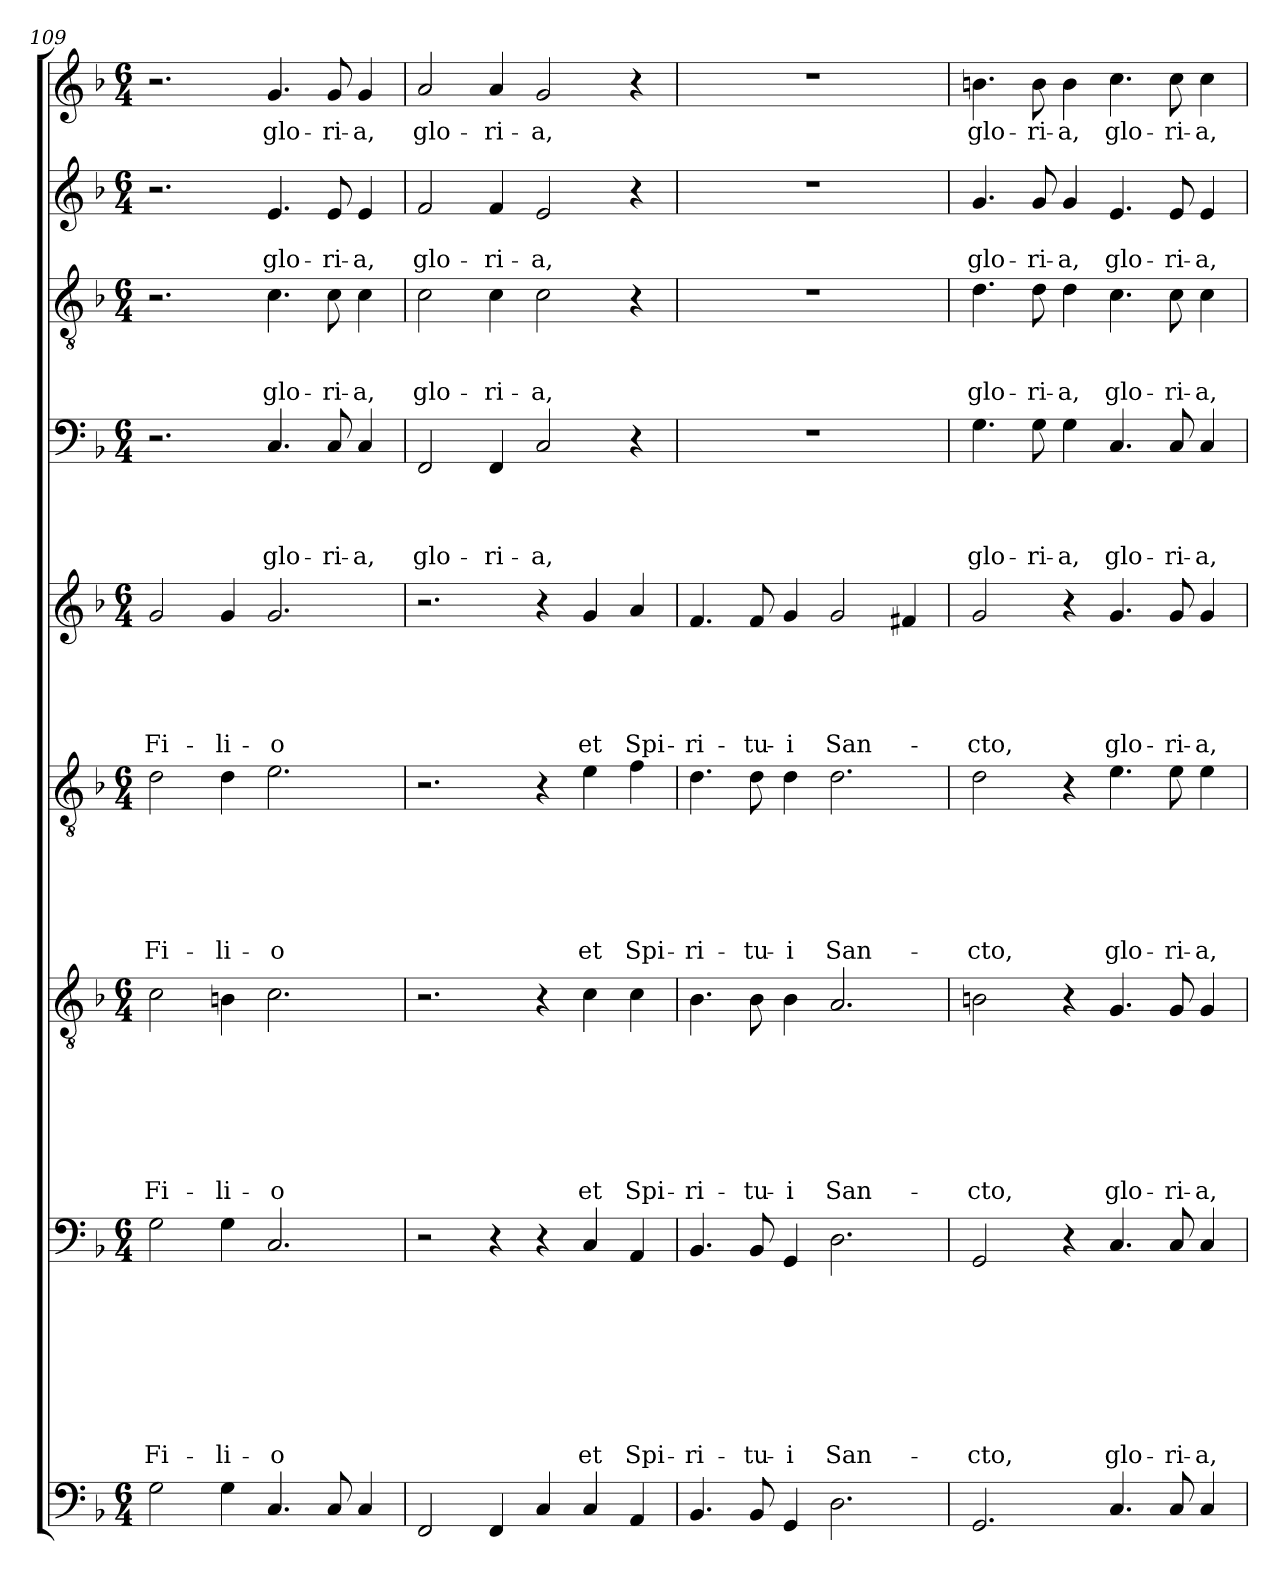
**kern	**kern	**text	**text	**text	**text	**text	**text	**text	**text	**kern	**text	**text	**text	**text	**text	**text	**text	**kern	**text	**text	**text	**text	**text	**text	**kern	**text	**text	**text	**text	**text	**kern	**text	**text	**text	**text	**kern	**text	**text	**text	**kern	**text	**text	**kern	**text
*part9	*part8	*part8	*part8	*part8	*part8	*part8	*part8	*part8	*part8	*part7	*part7	*part7	*part7	*part7	*part7	*part7	*part7	*part6	*part6	*part6	*part6	*part6	*part6	*part6	*part5	*part5	*part5	*part5	*part5	*part5	*part4	*part4	*part4	*part4	*part4	*part3	*part3	*part3	*part3	*part2	*part2	*part2	*part1	*part1
*staff9	*staff8	*staff8	*staff8	*staff8	*staff8	*staff8	*staff8	*staff8	*staff8	*staff7	*staff7	*staff7	*staff7	*staff7	*staff7	*staff7	*staff7	*staff6	*staff6	*staff6	*staff6	*staff6	*staff6	*staff6	*staff5	*staff5	*staff5	*staff5	*staff5	*staff5	*staff4	*staff4	*staff4	*staff4	*staff4	*staff3	*staff3	*staff3	*staff3	*staff2	*staff2	*staff2	*staff1	*staff1
!!LO:LB:g=z
*clefF4	*clefF4	*	*	*	*	*	*	*	*	*clefGv2	*	*	*	*	*	*	*	*clefGv2	*	*	*	*	*	*	*clefG2	*	*	*	*	*	*clefF4	*	*	*	*	*clefGv2	*	*	*	*clefG2	*	*	*clefG2	*
*k[b-]	*k[b-]	*	*	*	*	*	*	*	*	*k[b-]	*	*	*	*	*	*	*	*k[b-]	*	*	*	*	*	*	*k[b-]	*	*	*	*	*	*k[b-]	*	*	*	*	*k[b-]	*	*	*	*k[b-]	*	*	*k[b-]	*
*F:	*F:	*	*	*	*	*	*	*	*	*F:	*	*	*	*	*	*	*	*F:	*	*	*	*	*	*	*F:	*	*	*	*	*	*F:	*	*	*	*	*F:	*	*	*	*F:	*	*	*F:	*
*M6/4	*M6/4	*	*	*	*	*	*	*	*	*M6/4	*	*	*	*	*	*	*	*M6/4	*	*	*	*	*	*	*M6/4	*	*	*	*	*	*M6/4	*	*	*	*	*M6/4	*	*	*	*M6/4	*	*	*M6/4	*
=109	=109	=109	=109	=109	=109	=109	=109	=109	=109	=109	=109	=109	=109	=109	=109	=109	=109	=109	=109	=109	=109	=109	=109	=109	=109	=109	=109	=109	=109	=109	=109	=109	=109	=109	=109	=109	=109	=109	=109	=109	=109	=109	=109	=109
!	!	!	!	!	!	!	!	!	!LO:LY:b	!	!	!	!	!	!	!	!LO:LY:b	!	!	!	!	!	!	!LO:LY:b	!	!	!	!	!	!LO:LY:b	!	!	!	!	!	!	!	!	!	!	!	!	!	!
2G\	2G\	.	.	.	.	.	.	.	Fi-	2c\	.	.	.	.	.	.	Fi-	2d\	.	.	.	.	.	Fi-	2g/	.	.	.	.	Fi-	2.r	.	.	.	.	2.r	.	.	.	2.r	.	.	2.r	.
!	!	!	!	!	!	!	!	!	!LO:LY:b	!	!	!	!	!	!	!	!LO:LY:b	!	!	!	!	!	!	!LO:LY:b	!	!	!	!	!	!LO:LY:b	!	!	!	!	!	!	!	!	!	!	!	!	!	!
4G\	4G\	.	.	.	.	.	.	.	-li-	4Bn\	.	.	.	.	.	.	-li-	4d\	.	.	.	.	.	-li-	4g/	.	.	.	.	-li-	.	.	.	.	.	.	.	.	.	.	.	.	.	.
!	!	!	!	!	!	!	!	!	!LO:LY:b	!	!	!	!	!	!	!	!LO:LY:b	!	!	!	!	!	!	!LO:LY:b	!	!	!	!	!	!LO:LY:b	!	!	!	!	!LO:LY:b	!	!	!	!LO:LY:b	!	!	!LO:LY:b	!	!LO:LY:b
4.C/	2.C/	.	.	.	.	.	.	.	-o	2.c\	.	.	.	.	.	.	-o	2.e\	.	.	.	.	.	-o	2.g/	.	.	.	.	-o	4.C/	.	.	.	glo-	4.c\	.	.	glo-	4.e/	.	glo-	4.g/	glo-
!	!	!	!	!	!	!	!	!	!	!	!	!	!	!	!	!	!	!	!	!	!	!	!	!	!	!	!	!	!	!	!	!	!	!	!LO:LY:b	!	!	!	!LO:LY:b	!	!	!LO:LY:b	!	!LO:LY:b
8C/	.	.	.	.	.	.	.	.	.	.	.	.	.	.	.	.	.	.	.	.	.	.	.	.	.	.	.	.	.	.	8C/	.	.	.	-ri-	8c\	.	.	-ri-	8e/	.	-ri-	8g/	-ri-
!	!	!	!	!	!	!	!	!	!	!	!	!	!	!	!	!	!	!	!	!	!	!	!	!	!	!	!	!	!	!	!	!	!	!	!LO:LY:b	!	!	!	!LO:LY:b	!	!	!LO:LY:b	!	!LO:LY:b
4C/	.	.	.	.	.	.	.	.	.	.	.	.	.	.	.	.	.	.	.	.	.	.	.	.	.	.	.	.	.	.	4C/	.	.	.	-a,	4c\	.	.	-a,	4e/	.	-a,	4g/	-a,
=110	=110	=110	=110	=110	=110	=110	=110	=110	=110	=110	=110	=110	=110	=110	=110	=110	=110	=110	=110	=110	=110	=110	=110	=110	=110	=110	=110	=110	=110	=110	=110	=110	=110	=110	=110	=110	=110	=110	=110	=110	=110	=110	=110	=110
!	!	!	!	!	!	!	!	!	!	!	!	!	!	!	!	!	!	!	!	!	!	!	!	!	!	!	!	!	!	!	!	!	!	!	!LO:LY:b	!	!	!	!LO:LY:b	!	!	!LO:LY:b	!	!LO:LY:b
2FF/	2r	.	.	.	.	.	.	.	.	2.r	.	.	.	.	.	.	.	2.r	.	.	.	.	.	.	2.r	.	.	.	.	.	2FF/	.	.	.	glo-	2c\	.	.	glo-	2f/	.	glo-	2a/	glo-
!	!	!	!	!	!	!	!	!	!	!	!	!	!	!	!	!	!	!	!	!	!	!	!	!	!	!	!	!	!	!	!	!	!	!	!LO:LY:b	!	!	!	!LO:LY:b	!	!	!LO:LY:b	!	!LO:LY:b
4FF/	4r	.	.	.	.	.	.	.	.	.	.	.	.	.	.	.	.	.	.	.	.	.	.	.	.	.	.	.	.	.	4FF/	.	.	.	-ri-	4c\	.	.	-ri-	4f/	.	-ri-	4a/	-ri-
!	!	!	!	!	!	!	!	!	!	!	!	!	!	!	!	!	!	!	!	!	!	!	!	!	!	!	!	!	!	!	!	!	!	!	!LO:LY:b	!	!	!	!LO:LY:b	!	!	!LO:LY:b	!	!LO:LY:b
4C/	4r	.	.	.	.	.	.	.	.	4r	.	.	.	.	.	.	.	4r	.	.	.	.	.	.	4r	.	.	.	.	.	2C/	.	.	.	-a,	2c\	.	.	-a,	2e/	.	-a,	2g/	-a,
!	!	!	!	!	!	!	!	!	!LO:LY:b	!	!	!	!	!	!	!	!LO:LY:b	!	!	!	!	!	!	!LO:LY:b	!	!	!	!	!	!LO:LY:b	!	!	!	!	!	!	!	!	!	!	!	!	!	!
4C/	4C/	.	.	.	.	.	.	.	et	4c\	.	.	.	.	.	.	et	4e\	.	.	.	.	.	et	4g/	.	.	.	.	et	.	.	.	.	.	.	.	.	.	.	.	.	.	.
!	!	!	!	!	!	!	!	!	!LO:LY:b	!	!	!	!	!	!	!	!LO:LY:b	!	!	!	!	!	!	!LO:LY:b	!	!	!	!	!	!LO:LY:b	!	!	!	!	!	!	!	!	!	!	!	!	!	!
4AA/	4AA/	.	.	.	.	.	.	.	Spi-	4c\	.	.	.	.	.	.	Spi-	4f\	.	.	.	.	.	Spi-	4a/	.	.	.	.	Spi-	4r	.	.	.	.	4r	.	.	.	4r	.	.	4r	.
=111	=111	=111	=111	=111	=111	=111	=111	=111	=111	=111	=111	=111	=111	=111	=111	=111	=111	=111	=111	=111	=111	=111	=111	=111	=111	=111	=111	=111	=111	=111	=111	=111	=111	=111	=111	=111	=111	=111	=111	=111	=111	=111	=111	=111
!	!	!	!	!	!	!	!	!	!LO:LY:b	!	!	!	!	!	!	!	!LO:LY:b	!	!	!	!	!	!	!LO:LY:b	!	!	!	!	!	!LO:LY:b	!	!	!	!	!	!	!	!	!	!	!	!	!	!
4.BB-/	4.BB-/	.	.	.	.	.	.	.	-ri-	4.B-\	.	.	.	.	.	.	-ri-	4.d\	.	.	.	.	.	-ri-	4.f/	.	.	.	.	-ri-	1.r	.	.	.	.	1.r	.	.	.	1.r	.	.	1.r	.
!	!	!	!	!	!	!	!	!	!LO:LY:b	!	!	!	!	!	!	!	!LO:LY:b	!	!	!	!	!	!	!LO:LY:b	!	!	!	!	!	!LO:LY:b	!	!	!	!	!	!	!	!	!	!	!	!	!	!
8BB-/	8BB-/	.	.	.	.	.	.	.	-tu-	8B-\	.	.	.	.	.	.	-tu-	8d\	.	.	.	.	.	-tu-	8f/	.	.	.	.	-tu-	.	.	.	.	.	.	.	.	.	.	.	.	.	.
!	!	!	!	!	!	!	!	!	!LO:LY:b	!	!	!	!	!	!	!	!LO:LY:b	!	!	!	!	!	!	!LO:LY:b	!	!	!	!	!	!LO:LY:b	!	!	!	!	!	!	!	!	!	!	!	!	!	!
4GG/	4GG/	.	.	.	.	.	.	.	-i	4B-\	.	.	.	.	.	.	-i	4d\	.	.	.	.	.	-i	4g/	.	.	.	.	-i	.	.	.	.	.	.	.	.	.	.	.	.	.	.
!	!	!	!	!	!	!	!	!	!LO:LY:b	!	!	!	!	!	!	!	!LO:LY:b	!	!	!	!	!	!	!LO:LY:b	!	!	!	!	!	!LO:LY:b	!	!	!	!	!	!	!	!	!	!	!	!	!	!
2.D\	2.D\	.	.	.	.	.	.	.	San-	2.A/	.	.	.	.	.	.	San-	2.d\	.	.	.	.	.	San-	2g/	.	.	.	.	San-	.	.	.	.	.	.	.	.	.	.	.	.	.	.
.	.	.	.	.	.	.	.	.	.	.	.	.	.	.	.	.	.	.	.	.	.	.	.	.	4f#X/	.	.	.	.	.	.	.	.	.	.	.	.	.	.	.	.	.	.	.
=112	=112	=112	=112	=112	=112	=112	=112	=112	=112	=112	=112	=112	=112	=112	=112	=112	=112	=112	=112	=112	=112	=112	=112	=112	=112	=112	=112	=112	=112	=112	=112	=112	=112	=112	=112	=112	=112	=112	=112	=112	=112	=112	=112	=112
!	!	!	!	!	!	!	!	!	!LO:LY:b	!	!	!	!	!	!	!	!LO:LY:b	!	!	!	!	!	!	!LO:LY:b	!	!	!	!	!	!LO:LY:b	!	!	!	!	!LO:LY:b	!	!	!	!LO:LY:b	!	!	!LO:LY:b	!	!LO:LY:b
2.GG/	2GG/	.	.	.	.	.	.	.	-cto,	2Bn\	.	.	.	.	.	.	-cto,	2d\	.	.	.	.	.	-cto,	2g/	.	.	.	.	-cto,	4.G\	.	.	.	glo-	4.d\	.	.	glo-	4.g/	.	glo-	4.bn\	glo-
!	!	!	!	!	!	!	!	!	!	!	!	!	!	!	!	!	!	!	!	!	!	!	!	!	!	!	!	!	!	!	!	!	!	!	!LO:LY:b	!	!	!	!LO:LY:b	!	!	!LO:LY:b	!	!LO:LY:b
.	.	.	.	.	.	.	.	.	.	.	.	.	.	.	.	.	.	.	.	.	.	.	.	.	.	.	.	.	.	.	8G\	.	.	.	-ri-	8d\	.	.	-ri-	8g/	.	-ri-	8b\	-ri-
!	!	!	!	!	!	!	!	!	!	!	!	!	!	!	!	!	!	!	!	!	!	!	!	!	!	!	!	!	!	!	!	!	!	!	!LO:LY:b	!	!	!	!LO:LY:b	!	!	!LO:LY:b	!	!LO:LY:b
.	4r	.	.	.	.	.	.	.	.	4r	.	.	.	.	.	.	.	4r	.	.	.	.	.	.	4r	.	.	.	.	.	4G\	.	.	.	-a,	4d\	.	.	-a,	4g/	.	-a,	4b\	-a,
!	!	!	!	!	!	!	!	!	!LO:LY:b	!	!	!	!	!	!	!	!LO:LY:b	!	!	!	!	!	!	!LO:LY:b	!	!	!	!	!	!LO:LY:b	!	!	!	!	!LO:LY:b	!	!	!	!LO:LY:b	!	!	!LO:LY:b	!	!LO:LY:b
4.C/	4.C/	.	.	.	.	.	.	.	glo-	4.G/	.	.	.	.	.	.	glo-	4.e\	.	.	.	.	.	glo-	4.g/	.	.	.	.	glo-	4.C/	.	.	.	glo-	4.c\	.	.	glo-	4.e/	.	glo-	4.cc\	glo-
!	!	!	!	!	!	!	!	!	!LO:LY:b	!	!	!	!	!	!	!	!LO:LY:b	!	!	!	!	!	!	!LO:LY:b	!	!	!	!	!	!LO:LY:b	!	!	!	!	!LO:LY:b	!	!	!	!LO:LY:b	!	!	!LO:LY:b	!	!LO:LY:b
8C/	8C/	.	.	.	.	.	.	.	-ri-	8G/	.	.	.	.	.	.	-ri-	8e\	.	.	.	.	.	-ri-	8g/	.	.	.	.	-ri-	8C/	.	.	.	-ri-	8c\	.	.	-ri-	8e/	.	-ri-	8cc\	-ri-
!	!	!	!	!	!	!	!	!	!LO:LY:b	!	!	!	!	!	!	!	!LO:LY:b	!	!	!	!	!	!	!LO:LY:b	!	!	!	!	!	!LO:LY:b	!	!	!	!	!LO:LY:b	!	!	!	!LO:LY:b	!	!	!LO:LY:b	!	!LO:LY:b
4C/	4C/	.	.	.	.	.	.	.	-a,	4G/	.	.	.	.	.	.	-a,	4e\	.	.	.	.	.	-a,	4g/	.	.	.	.	-a,	4C/	.	.	.	-a,	4c\	.	.	-a,	4e/	.	-a,	4cc\	-a,
=	=	=	=	=	=	=	=	=	=	=	=	=	=	=	=	=	=	=	=	=	=	=	=	=	=	=	=	=	=	=	=	=	=	=	=	=	=	=	=	=	=	=	=	=
*-	*-	*-	*-	*-	*-	*-	*-	*-	*-	*-	*-	*-	*-	*-	*-	*-	*-	*-	*-	*-	*-	*-	*-	*-	*-	*-	*-	*-	*-	*-	*-	*-	*-	*-	*-	*-	*-	*-	*-	*-	*-	*-	*-	*-
